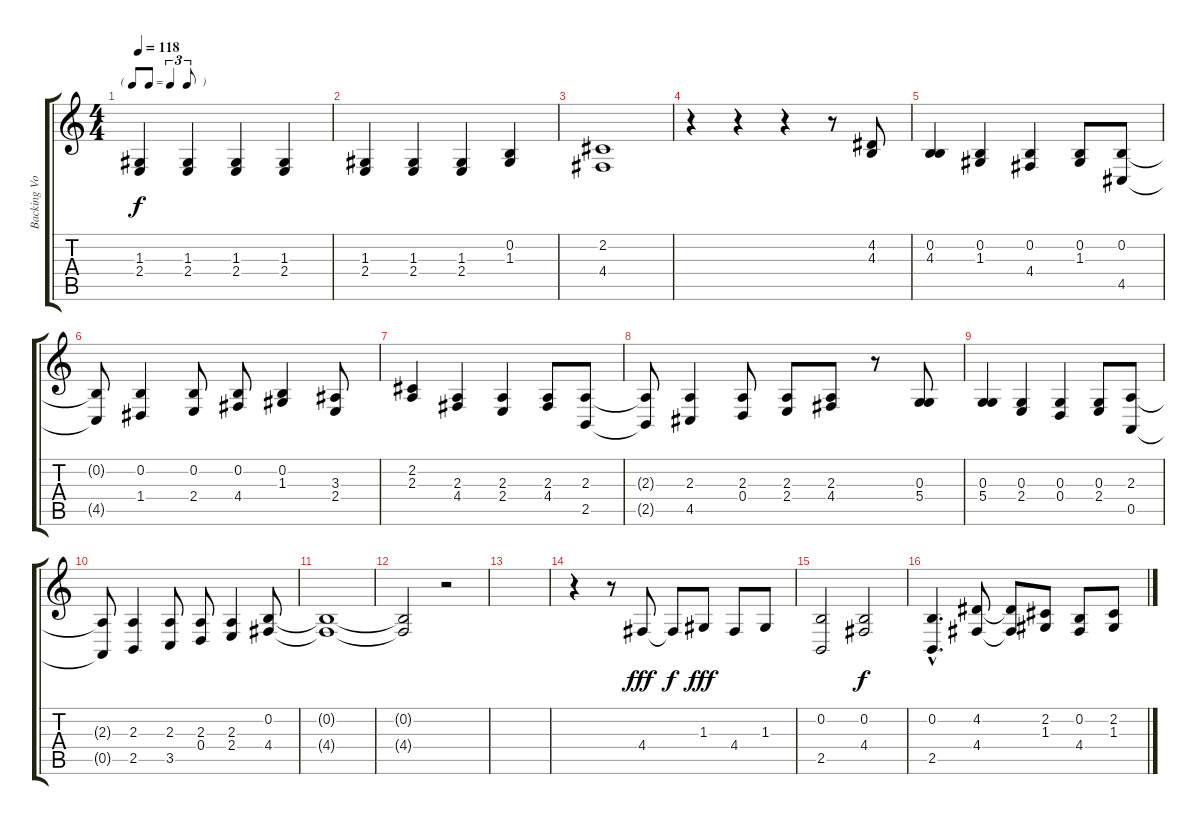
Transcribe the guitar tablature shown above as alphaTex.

\track ("Backing Vocals" "Backing Vo") {instrument tenorsax}
\staff {score tabs}
\tuning (E4 B3 G3 D3 A2 E2) {hide}
\ts (4 4)
\tf triplet8th
\tempo 118
\clef g2
\ks c
(1.3 2.4).4{dy f} (1.3 2.4).4 (1.3 2.4).4 (1.3 2.4).4 |
(1.3 2.4).4 (1.3 2.4).4 (1.3 2.4).4 (0.2 1.3).4 |
(2.2 4.4).1 |
r.4 r.4 r.4 r.8 (4.2 4.3).8 |
(0.2 4.3).4 (0.2 1.3).4 (0.2 4.4).4 (0.2 1.3).8 (0.2 4.5).8 |
(0.2{t} 4.5{t}).8 (0.2 1.4).4 (0.2 2.4).8 (0.2 4.4).8 (0.2 1.3).4 (3.3 2.4).8 |
(2.2 2.3).4 (2.3 4.4).4 (2.3 2.4).4 (2.3 4.4).8 (2.3 2.5).8 |
(2.3{t} 2.5{t}).8 (2.3 4.5).4 (2.3 0.4).8 (2.3 2.4).8 (2.3 4.4).8 r.8 (0.3 5.4).8 |
(0.3 5.4).4 (0.3 2.4).4 (0.3 0.4).4 (0.3 2.4).8 (2.3 0.5).8 |
(2.3{t} 0.5{t}).8 (2.3 2.5).4 (2.3 3.5).8 (2.3 0.4).8 (2.3 2.4).4 (0.2 4.4).8 |
(0.2{t} 4.4{t}).1 |
(0.2{t} 4.4{t}).2 r.2 |
|
r.4 r.8 4.4.8{dy fff volume 16} 4.4{t}.8{dy f} 1.3.8{dy fff} 4.4.8 1.3.8 |
(0.2 2.5).2{volume 14} (0.2 4.4).2{dy f} |
(0.2{hac} 2.5{hac}).4{d} (4.2 4.4).8 (4.2{t} 4.4{t}).8 (2.2 1.3).8 (0.2 4.4).8 (2.2 1.3).8
